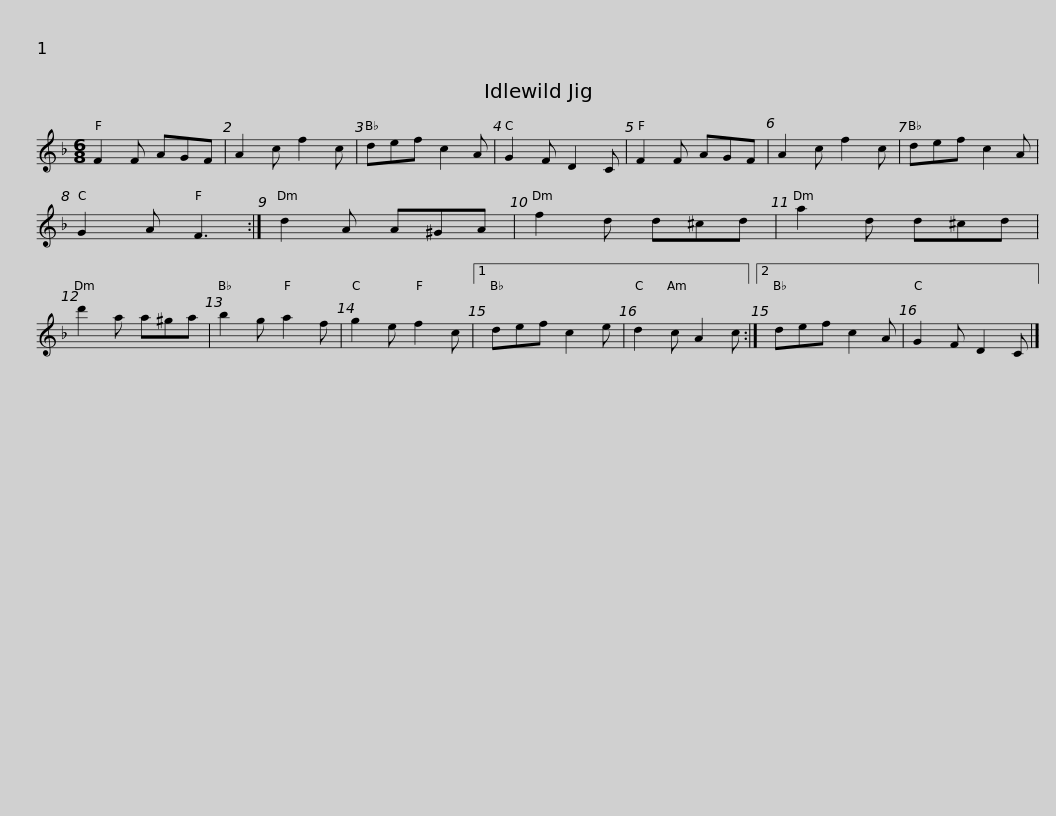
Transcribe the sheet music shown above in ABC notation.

X:1
L:1/8
M:6/8
I:linebreak $
K:F
V:1 treble
V:1
 F2 F AGF | A2 c f2 c | def c2 A | G2 F D2 C | F2 F AGF | %5
 A2 c f2 c | def c2 A | G2 A F3 :|$ d2 A A^GA | f2 d d^cd | %10
 a2 d d^cd | d'2 a a^ga | b2 g a2 f | g2 e f2 c |1 def c2 e | %15
 d2 c A2 c :|2$ def c2 A | G2 F D2 C |] %18
